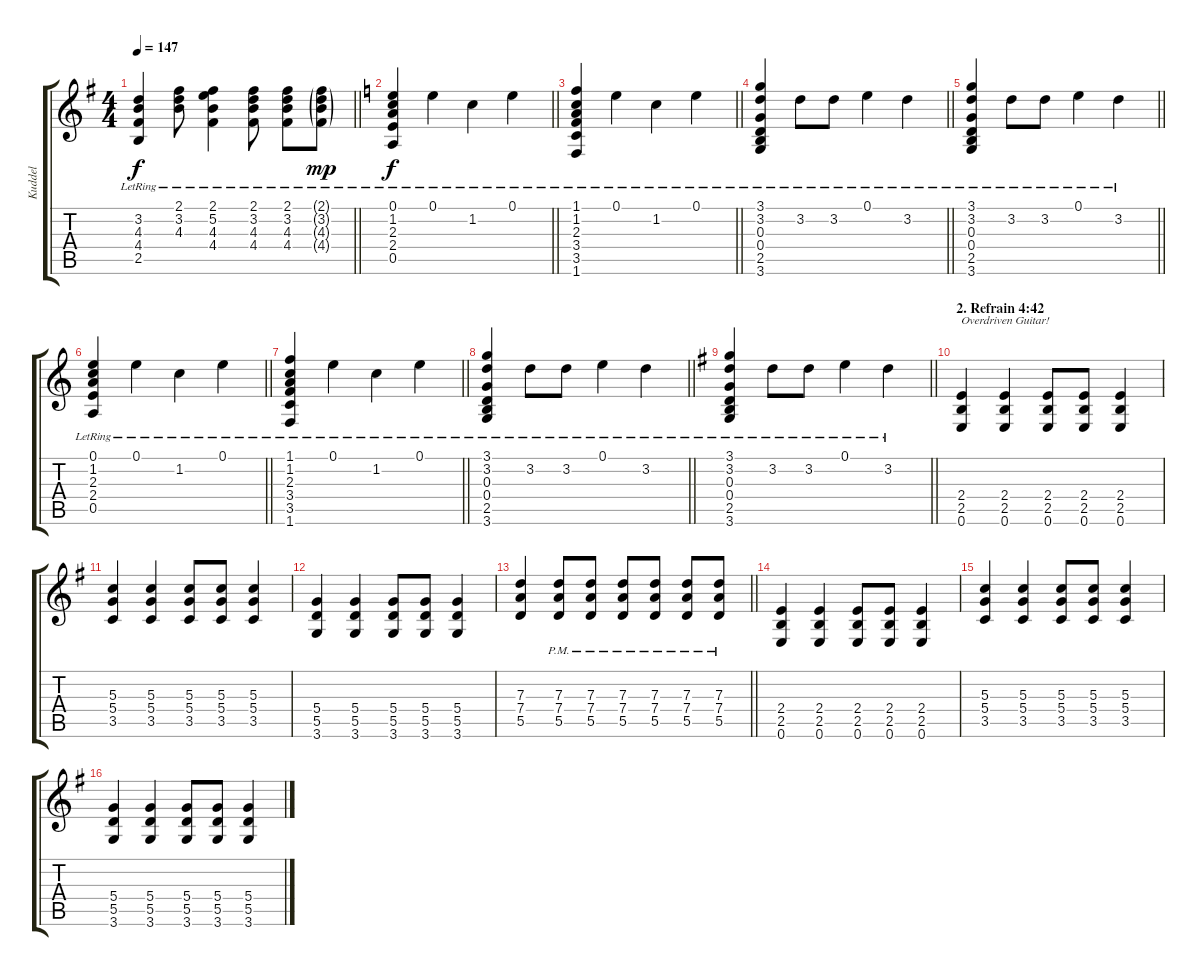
\track ("Kuddel" "Kuddel") {instrument electricguitarclean}
\staff {score tabs}
\tuning (E4 B3 G3 D3 A2 E2) {hide}
\ts (4 4)
\tempo 147
\clef g2
\barLineRight lightlight
\ks g
(3.2{lr} 4.3{lr} 4.4{lr} 2.5{lr}).4{dy f} (2.1{lr} 3.2{lr} 4.3{lr}).8 (2.1{lr} 5.2{lr} 4.3{lr} 4.4{lr}).4 (2.1{lr} 3.2{lr} 4.3{lr} 4.4{lr}).8 (2.1{lr} 3.2{lr} 4.3{lr} 4.4{lr}).8 (2.1{g lr} 3.2{g lr} 4.3{g lr} 4.4{g lr}).8{dy mp} |
\barLineRight lightlight
\ks c
(0.1{lr} 1.2{lr} 2.3{lr} 2.4{lr} 0.5{lr}).4{dy f} 0.1{lr}.4 1.2{lr}.4 0.1{lr}.4 |
\barLineRight lightlight
(1.1{lr} 1.2{lr} 2.3{lr} 3.4{lr} 3.5{lr} 1.6{lr}).4 0.1{lr}.4 1.2{lr}.4 0.1{lr}.4 |
\barLineRight lightlight
(3.1{lr} 3.2{lr} 0.3{lr} 0.4{lr} 2.5{lr} 3.6{lr}).4 3.2{lr}.8 3.2{lr}.8 0.1{lr}.4 3.2{lr}.4 |
\barLineRight lightlight
(3.1{lr} 3.2{lr} 0.3{lr} 0.4{lr} 2.5{lr} 3.6{lr}).4 3.2{lr}.8 3.2{lr}.8 0.1{lr}.4 3.2{lr}.4 |
\barLineRight lightlight
(0.1{lr} 1.2{lr} 2.3{lr} 2.4{lr} 0.5{lr}).4 0.1{lr}.4 1.2{lr}.4 0.1{lr}.4 |
\barLineRight lightlight
(1.1{lr} 1.2{lr} 2.3{lr} 3.4{lr} 3.5{lr} 1.6{lr}).4 0.1{lr}.4 1.2{lr}.4 0.1{lr}.4 |
\barLineRight lightlight
(3.1{lr} 3.2{lr} 0.3{lr} 0.4{lr} 2.5{lr} 3.6{lr}).4 3.2{lr}.8 3.2{lr}.8 0.1{lr}.4 3.2{lr}.4 |
\barLineRight lightlight
\ks g
(3.1{lr} 3.2{lr} 0.3{lr} 0.4{lr} 2.5{lr} 3.6{lr}).4 3.2{lr}.8 3.2{lr}.8 0.1{lr}.4 3.2{lr}.4 |
\section ("" "2. Refrain 4:42")
(2.4 2.5 0.6).4{txt "Overdriven Guitar!" instrument overdrivenguitar} (2.4 2.5 0.6).4 (2.4 2.5 0.6).8 (2.4 2.5 0.6).8 (2.4 2.5 0.6).4 |
(5.3 5.4 3.5).4 (5.3 5.4 3.5).4 (5.3 5.4 3.5).8 (5.3 5.4 3.5).8 (5.3 5.4 3.5).4 |
(5.4 5.5 3.6).4 (5.4 5.5 3.6).4 (5.4 5.5 3.6).8 (5.4 5.5 3.6).8 (5.4 5.5 3.6).4 |
\barLineRight lightlight
(7.3 7.4 5.5).4 (7.3{pm} 7.4{pm} 5.5{pm}).8 (7.3{pm} 7.4{pm} 5.5{pm}).8 (7.3{pm} 7.4{pm} 5.5{pm}).8 (7.3{pm} 7.4{pm} 5.5{pm}).8 (7.3{pm} 7.4{pm} 5.5{pm}).8 (7.3{pm} 7.4{pm} 5.5{pm}).8 |
(2.4 2.5 0.6).4 (2.4 2.5 0.6).4 (2.4 2.5 0.6).8 (2.4 2.5 0.6).8 (2.4 2.5 0.6).4 |
(5.3 5.4 3.5).4 (5.3 5.4 3.5).4 (5.3 5.4 3.5).8 (5.3 5.4 3.5).8 (5.3 5.4 3.5).4 |
(5.4 5.5 3.6).4 (5.4 5.5 3.6).4 (5.4 5.5 3.6).8 (5.4 5.5 3.6).8 (5.4 5.5 3.6).4
